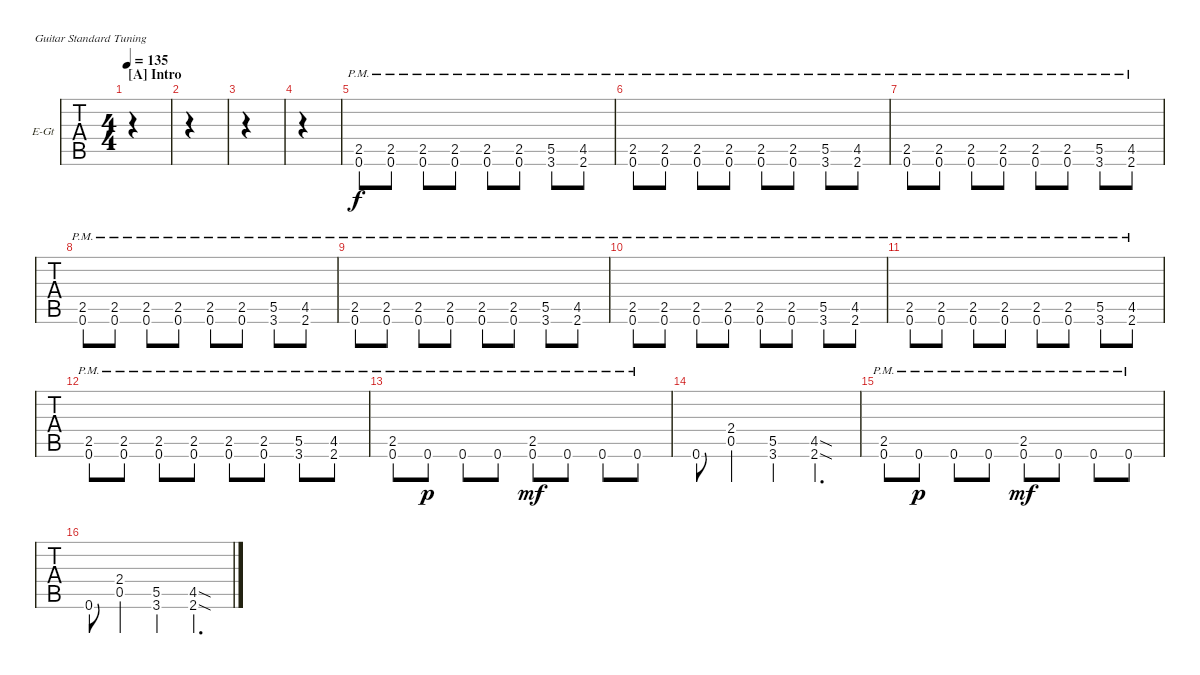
\defaultSystemsLayout 4
\bracketExtendMode groupsimilarinstruments
\firstSystemTrackNameOrientation horizontal
\otherSystemsTrackNameOrientation horizontal
\track ("Electric Guitar 2" "E-Gt") {instrument distortionguitar}
\staff {tabs}
\tuning (E4 B3 G3 D3 A2 E2)
\ts (4 4)
\section ("A" "Intro")
\tempo 135
\clef g2
\ks c
|
|
|
|
(2.5{pm} 0.6{pm}).8 (0.6{pm} 2.5{pm}).8 (0.6{pm} 2.5{pm}).8 (0.6{pm} 2.5{pm}).8 (0.6{pm} 2.5{pm}).8 (0.6{pm} 2.5{pm}).8 (3.6{pm} 5.5{pm}).8 (2.6{pm} 4.5{pm}).8 |
(2.5{pm} 0.6{pm}).8 (0.6{pm} 2.5{pm}).8 (0.6{pm} 2.5{pm}).8 (0.6{pm} 2.5{pm}).8 (0.6{pm} 2.5{pm}).8 (0.6{pm} 2.5{pm}).8 (3.6{pm} 5.5{pm}).8 (2.6{pm} 4.5{pm}).8 |
(2.5{pm} 0.6{pm}).8 (0.6{pm} 2.5{pm}).8 (0.6{pm} 2.5{pm}).8 (0.6{pm} 2.5{pm}).8 (0.6{pm} 2.5{pm}).8 (0.6{pm} 2.5{pm}).8 (3.6{pm} 5.5{pm}).8 (2.6{pm} 4.5{pm}).8 |
(2.5{pm} 0.6{pm}).8 (0.6{pm} 2.5{pm}).8 (0.6{pm} 2.5{pm}).8 (0.6{pm} 2.5{pm}).8 (0.6{pm} 2.5{pm}).8 (0.6{pm} 2.5{pm}).8 (3.6{pm} 5.5{pm}).8 (2.6{pm} 4.5{pm}).8 |
(2.5{pm} 0.6{pm}).8 (0.6{pm} 2.5{pm}).8 (0.6{pm} 2.5{pm}).8 (0.6{pm} 2.5{pm}).8 (0.6{pm} 2.5{pm}).8 (0.6{pm} 2.5{pm}).8 (3.6{pm} 5.5{pm}).8 (2.6{pm} 4.5{pm}).8 |
(2.5{pm} 0.6{pm}).8 (0.6{pm} 2.5{pm}).8 (0.6{pm} 2.5{pm}).8 (0.6{pm} 2.5{pm}).8 (0.6{pm} 2.5{pm}).8 (0.6{pm} 2.5{pm}).8 (3.6{pm} 5.5{pm}).8 (2.6{pm} 4.5{pm}).8 |
(2.5{pm} 0.6{pm}).8 (0.6{pm} 2.5{pm}).8 (0.6{pm} 2.5{pm}).8 (0.6{pm} 2.5{pm}).8 (0.6{pm} 2.5{pm}).8 (0.6{pm} 2.5{pm}).8 (3.6{pm} 5.5{pm}).8 (2.6{pm} 4.5{pm}).8 |
(2.5{pm} 0.6{pm}).8 (0.6{pm} 2.5{pm}).8 (0.6{pm} 2.5{pm}).8 (0.6{pm} 2.5{pm}).8 (0.6{pm} 2.5{pm}).8 (0.6{pm} 2.5{pm}).8 (3.6{pm} 5.5{pm}).8 (2.6{pm} 4.5{pm}).8 |
(2.5{pm} 0.6{pm}).8 0.6{pm}.8{dy p} 0.6{pm}.8 0.6{pm}.8 (0.6{pm} 2.5{pm}).8{dy mf} 0.6{pm}.8 0.6{pm}.8 0.6{pm}.8 |
0.6.8 (2.4{st} 0.5{st}).4 (5.5{st} 3.6{st}).4 (2.6{sod} 4.5{sod}).4{d} |
(2.5{pm} 0.6{pm}).8 0.6{pm}.8{dy p} 0.6{pm}.8 0.6{pm}.8 (0.6{pm} 2.5{pm}).8{dy mf} 0.6{pm}.8 0.6{pm}.8 0.6{pm}.8 |
0.6.8 (2.4{st} 0.5{st}).4 (5.5{st} 3.6{st}).4 (2.6{sod} 4.5{sod}).4{d}
